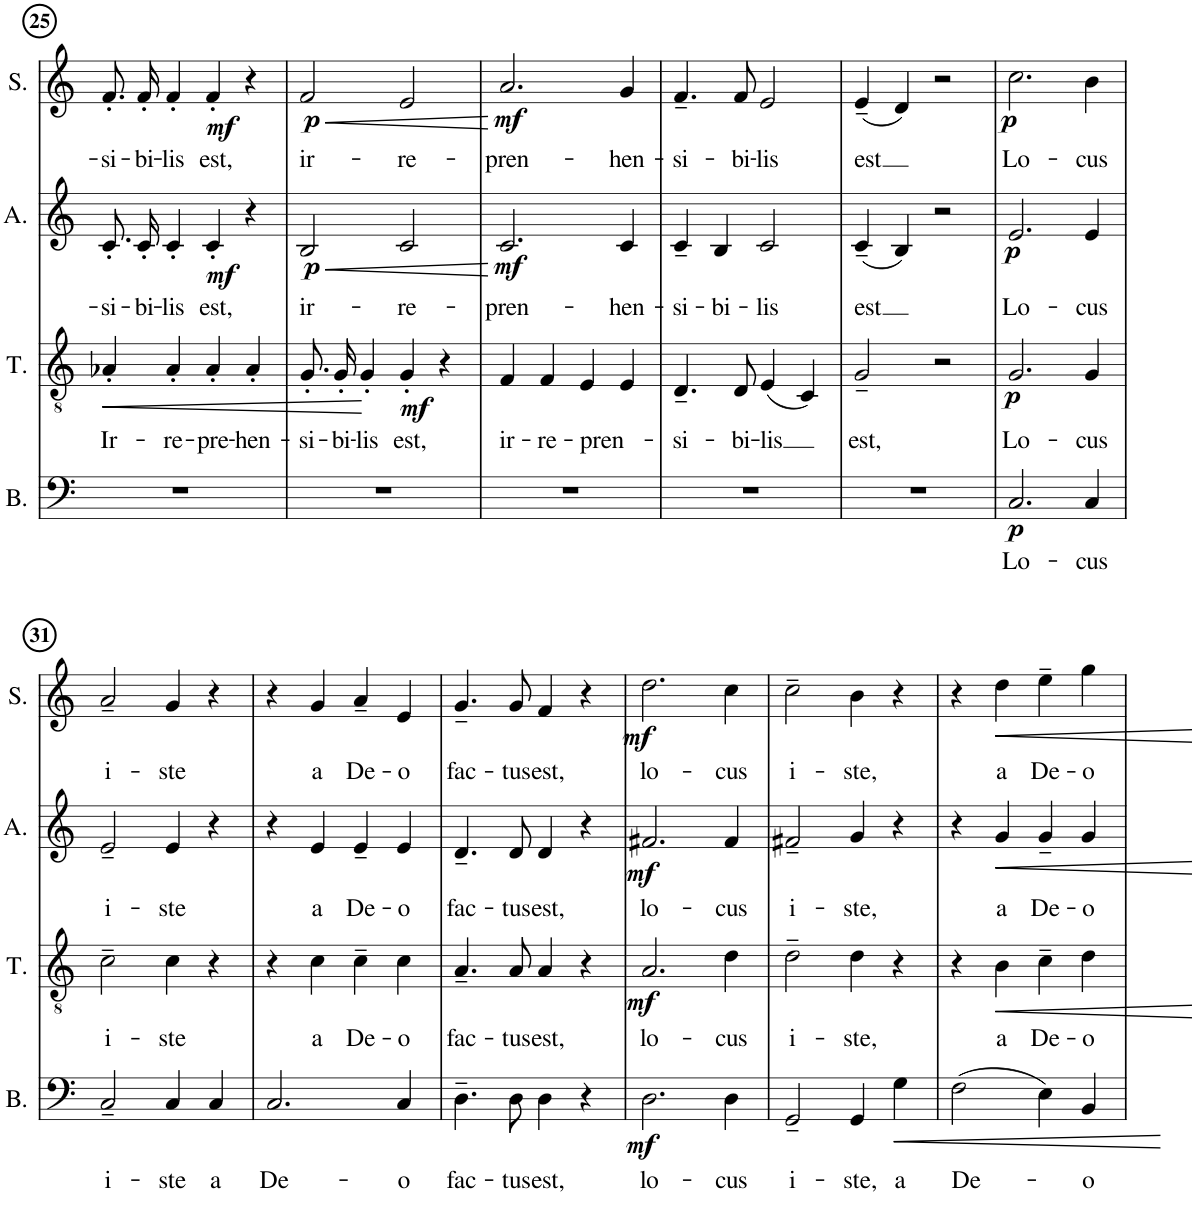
**kern	**text	**dynam	**kern	**text	**dynam	**kern	**text	**dynam	**kern	**text	**dynam
*part4	*part4	*part4	*part3	*part3	*part3	*part2	*part2	*part2	*part1	*part1	*part1
*staff4	*staff4	*staff4	*staff3	*staff3	*staff3	*staff2	*staff2	*staff2	*staff1	*staff1	*staff1
*I"Basse	*	*	*I"Ténor	*	*	*I"Alto	*	*	*I"Soprano	*	*
*I'B.	*	*	*I'T.	*	*	*I'A.	*	*	*I'S.	*	*
!!LO:PB:g=z
*clefF4	*	*	*clefGv2	*	*	*clefG2	*	*	*clefG2	*	*
*k[]	*	*	*k[]	*	*	*k[]	*	*	*k[]	*	*
*M4/4	*	*	*M4/4	*	*	*M4/4	*	*	*M4/4	*	*
=25	=25	=25	=25	=25	=25	=25	=25	=25	=25	=25	=25
!	!	!	!	!LO:LY:b	!LO:HP:b	!	!LO:LY:b	!	!	!LO:LY:b	!
1r	.	.	4A-X'/	Ir-	<	8.c'/L	-si-	.	8.f'/L	-si-	.
!	!	!	!	!	!	!	!LO:LY:b	!	!	!LO:LY:b	!
.	.	.	.	.	.	16c'/Jk	-bi-	.	16f'/Jk	-bi-	.
!	!	!	!	!LO:LY:b	!	!	!LO:LY:b	!	!	!LO:LY:b	!
.	.	.	4A-'/	-re-	.	4c'/	-lis	.	4f'/	-lis	.
!	!	!	!	!LO:LY:b	!	!	!LO:LY:b	!LO:DY:b	!	!LO:LY:b	!LO:DY:b
.	.	.	4A-'/	-pre-	.	4c'/	est,	mf	4f'/	est,	mf
!	!	!	!	!LO:LY:b	!	!	!	!	!	!	!
.	.	.	4A-'/	-hen-	.	4r	.	.	4r	.	.
.	.	.	.	.	[	.	.	.	.	.	.
=26	=26	=26	=26	=26	=26	=26	=26	=26	=26	=26	=26
!	!	!	!	!LO:LY:b	!	!	!LO:LY:b	!LO:HP:b	!	!LO:LY:b	!LO:HP:b
!	!	!	!	!	!	!	!	!LO:DY:n=1:b	!	!	!LO:DY:n=1:b
1r	.	.	8.G'/L	-si-	.	2B/	ir-	< p	2f/	ir-	< p
!	!	!	!	!LO:LY:b	!	!	!	!	!	!	!
.	.	.	16G'/Jk	-bi-	.	.	.	.	.	.	.
!	!	!	!	!LO:LY:b	!	!	!	!	!	!	!
.	.	.	4G'/	-lis	.	.	.	.	.	.	.
!	!	!	!	!LO:LY:b	!LO:DY:b	!	!LO:LY:b	!	!	!LO:LY:b	!
.	.	.	4G'/	est,	mf	2c/	-re-	.	2e/	-re-	.
.	.	.	4r	.	.	.	.	.	.	.	.
.	.	.	.	.	.	.	.	[	.	.	[
=27	=27	=27	=27	=27	=27	=27	=27	=27	=27	=27	=27
!	!	!	!	!LO:LY:b	!	!	!LO:LY:b	!LO:DY:b	!	!LO:LY:b	!LO:DY:b
1r	.	.	4F/	ir-	.	2.c/	-pren-	mf	2.a/	-pren-	mf
!	!	!	!	!LO:LY:b	!	!	!	!	!	!	!
.	.	.	4F/	-re-	.	.	.	.	.	.	.
!	!	!	!	!LO:LY:b	!	!	!	!	!	!	!
.	.	.	4E/	-pren-	.	.	.	.	.	.	.
!	!	!	!	!	!	!	!LO:LY:b	!	!	!LO:LY:b	!
.	.	.	4E/	.	.	4c/	-hen-	.	4g/	-hen-	.
=28	=28	=28	=28	=28	=28	=28	=28	=28	=28	=28	=28
!	!	!	!	!LO:LY:b	!	!	!LO:LY:b	!	!	!LO:LY:b	!
1r	.	.	4.D~/	-si-	.	4c~/	-si-	.	4.f~/	-si-	.
!	!	!	!	!	!	!	!LO:LY:b	!	!	!	!
.	.	.	.	.	.	4B/	-bi-	.	.	.	.
!	!	!	!	!LO:LY:b	!	!	!	!	!	!LO:LY:b	!
.	.	.	8D/	-bi-	.	.	.	.	8f/	-bi-	.
!	!	!	!	!LO:LY:b	!	!	!LO:LY:b	!	!	!LO:LY:b	!
.	.	.	(4E/	-lis	.	2c/	-lis	.	2e/	-lis	.
.	.	.	4C/)	.	.	.	.	.	.	.	.
=29	=29	=29	=29	=29	=29	=29	=29	=29	=29	=29	=29
!	!	!	!	!LO:LY:b	!	!	!LO:LY:b	!	!	!LO:LY:b	!
1r	.	.	2G~/	est,	.	(4c~/	est	.	(4e~/	est	.
.	.	.	.	.	.	4B/)	.	.	4d/)	.	.
.	.	.	2r	.	.	2r	.	.	2r	.	.
=30	=30	=30	=30	=30	=30	=30	=30	=30	=30	=30	=30
!	!LO:LY:b	!LO:DY:b	!	!LO:LY:b	!LO:DY:b	!	!LO:LY:b	!LO:DY:b	!	!LO:LY:b	!LO:DY:b
2.C/	Lo-	p	2.G/	Lo-	p	2.e/	Lo-	p	2.cc\	Lo-	p
!	!LO:LY:b	!	!	!LO:LY:b	!	!	!LO:LY:b	!	!	!LO:LY:b	!
4C/	-cus	.	4G/	-cus	.	4e/	-cus	.	4b\	-cus	.
!!LO:LB:g=z
=31	=31	=31	=31	=31	=31	=31	=31	=31	=31	=31	=31
!	!LO:LY:b	!	!	!LO:LY:b	!	!	!LO:LY:b	!	!	!LO:LY:b	!
2C~/	i-	.	2c~\	i-	.	2e~/	i-	.	2a~/	i-	.
!	!LO:LY:b	!	!	!LO:LY:b	!	!	!LO:LY:b	!	!	!LO:LY:b	!
4C/	-ste	.	4c\	-ste	.	4e/	-ste	.	4g/	-ste	.
!	!LO:LY:b	!	!	!	!	!	!	!	!	!	!
4C/	a	.	4r	.	.	4r	.	.	4r	.	.
=32	=32	=32	=32	=32	=32	=32	=32	=32	=32	=32	=32
!	!LO:LY:b	!	!	!	!	!	!	!	!	!	!
2.C/	De-	.	4r	.	.	4r	.	.	4r	.	.
!	!	!	!	!LO:LY:b	!	!	!LO:LY:b	!	!	!LO:LY:b	!
.	.	.	4c\	a	.	4e/	a	.	4g/	a	.
!	!	!	!	!LO:LY:b	!	!	!LO:LY:b	!	!	!LO:LY:b	!
.	.	.	4c~\	De-	.	4e~/	De-	.	4a~/	De-	.
!	!LO:LY:b	!	!	!LO:LY:b	!	!	!LO:LY:b	!	!	!LO:LY:b	!
4C/	-o	.	4c\	-o	.	4e/	-o	.	4e/	-o	.
=33	=33	=33	=33	=33	=33	=33	=33	=33	=33	=33	=33
!	!LO:LY:b	!	!	!LO:LY:b	!	!	!LO:LY:b	!	!	!LO:LY:b	!
4.D~\	fac-	.	4.A~/	fac-	.	4.d~/	fac-	.	4.g~/	fac-	.
!	!LO:LY:b	!	!	!LO:LY:b	!	!	!LO:LY:b	!	!	!LO:LY:b	!
8D\	-tus	.	8A/	-tus	.	8d/	-tus	.	8g/	-tus	.
!	!LO:LY:b	!	!	!LO:LY:b	!	!	!LO:LY:b	!	!	!LO:LY:b	!
4D\	est,	.	4A/	est,	.	4d/	est,	.	4f/	est,	.
4r	.	.	4r	.	.	4r	.	.	4r	.	.
=34	=34	=34	=34	=34	=34	=34	=34	=34	=34	=34	=34
!	!LO:LY:b	!LO:DY:b	!	!LO:LY:b	!LO:DY:b	!	!LO:LY:b	!LO:DY:b	!	!LO:LY:b	!LO:DY:b
2.D\	lo-	mf	2.A/	lo-	mf	2.f#X/	lo-	mf	2.dd\	lo-	mf
!	!LO:LY:b	!	!	!LO:LY:b	!	!	!LO:LY:b	!	!	!LO:LY:b	!
4D\	-cus	.	4d\	-cus	.	4f#/	-cus	.	4cc\	-cus	.
=35	=35	=35	=35	=35	=35	=35	=35	=35	=35	=35	=35
!	!LO:LY:b	!	!	!LO:LY:b	!	!	!LO:LY:b	!	!	!LO:LY:b	!
2GG~/	i-	.	2d~\	i-	.	2f#X~/	i-	.	2cc~\	i-	.
!	!LO:LY:b	!	!	!LO:LY:b	!	!	!LO:LY:b	!	!	!LO:LY:b	!
4GG/	-ste,	.	4d\	-ste,	.	4g/	-ste,	.	4b\	-ste,	.
!	!LO:LY:b	!LO:HP:b	!	!	!	!	!	!	!	!	!
4G\	a	<	4r	.	.	4r	.	.	4r	.	.
.	.	[	.	.	.	.	.	.	.	.	.
=36	=36	=36	=36	=36	=36	=36	=36	=36	=36	=36	=36
!	!LO:LY:b	!	!	!	!	!	!	!	!	!	!
(2F\	De-	.	4r	.	.	4r	.	.	4r	.	.
!	!	!	!	!LO:LY:b	!LO:HP:b	!	!LO:LY:b	!LO:HP:b	!	!LO:LY:b	!LO:HP:b
.	.	.	4B\	a	<	4g/	a	<	4dd\	a	<
!	!	!	!	!LO:LY:b	!	!	!LO:LY:b	!	!	!LO:LY:b	!
4E\)	.	.	4c~\	De-	.	4g~/	De-	.	4ee~\	De-	.
!	!LO:LY:b	!	!	!LO:LY:b	!	!	!LO:LY:b	!	!	!LO:LY:b	!
4BB/	-o	.	4d\	-o	.	4g/	-o	.	4gg\	-o	.
.	.	.	.	.	[	.	.	[	.	.	[
=	=	=	=	=	=	=	=	=	=	=	=
*-	*-	*-	*-	*-	*-	*-	*-	*-	*-	*-	*-
